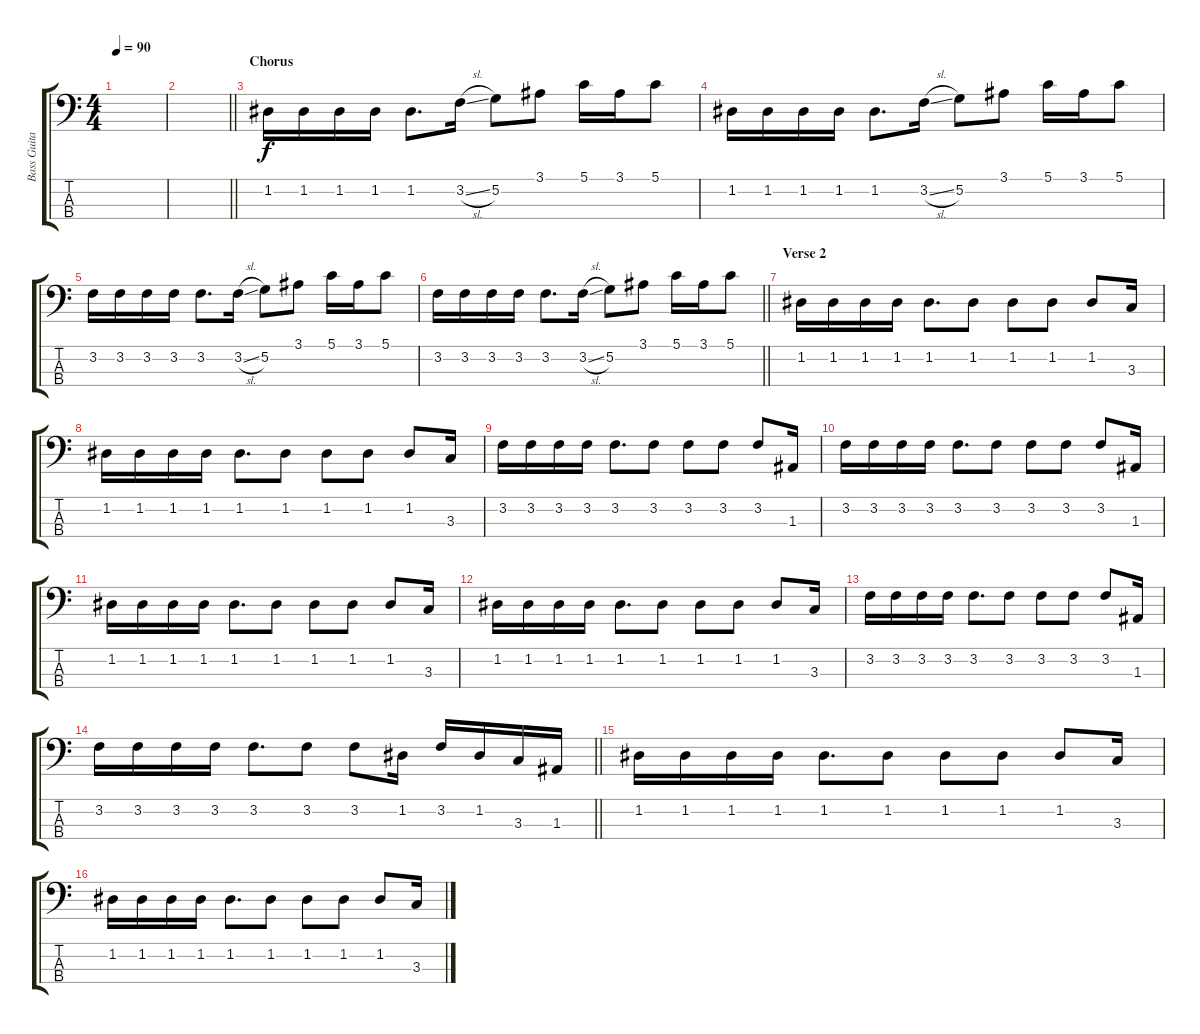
\track ("Bass Guitar" "Bass Guita") {instrument electricbassfinger}
\staff {score tabs}
\tuning (G2 D2 A1 E1) {hide}
\ts (4 4)
\tempo 90
\clef f4
\ks c
|
\barLineRight lightlight
|
\section ("" "Chorus")
1.2.16 1.2.16 1.2.16 1.2.16 1.2.8{d} 3.2{sl}.16 5.2.8 3.1.8 5.1.16 3.1.16 5.1.8 |
1.2.16 1.2.16 1.2.16 1.2.16 1.2.8{d} 3.2{sl}.16 5.2.8 3.1.8 5.1.16 3.1.16 5.1.8 |
3.2.16 3.2.16 3.2.16 3.2.16 3.2.8{d} 3.2{sl}.16 5.2.8 3.1.8 5.1.16 3.1.16 5.1.8 |
\barLineRight lightlight
3.2.16 3.2.16 3.2.16 3.2.16 3.2.8{d} 3.2{sl}.16 5.2.8 3.1.8 5.1.16 3.1.16 5.1.8 |
\section ("" "Verse 2")
1.2.16 1.2.16 1.2.16 1.2.16 1.2.8{d} 1.2.8 1.2.8 1.2.8 1.2.8 3.3.16 |
1.2.16 1.2.16 1.2.16 1.2.16 1.2.8{d} 1.2.8 1.2.8 1.2.8 1.2.8 3.3.16 |
3.2.16 3.2.16 3.2.16 3.2.16 3.2.8{d} 3.2.8 3.2.8 3.2.8 3.2.8 1.3.16 |
3.2.16 3.2.16 3.2.16 3.2.16 3.2.8{d} 3.2.8 3.2.8 3.2.8 3.2.8 1.3.16 |
1.2.16 1.2.16 1.2.16 1.2.16 1.2.8{d} 1.2.8 1.2.8 1.2.8 1.2.8 3.3.16 |
1.2.16 1.2.16 1.2.16 1.2.16 1.2.8{d} 1.2.8 1.2.8 1.2.8 1.2.8 3.3.16 |
3.2.16 3.2.16 3.2.16 3.2.16 3.2.8{d} 3.2.8 3.2.8 3.2.8 3.2.8 1.3.16 |
\barLineRight lightlight
3.2.16 3.2.16 3.2.16 3.2.16 3.2.8{d} 3.2.8 3.2.8 1.2.16 3.2.16 1.2.16 3.3.16 1.3.16 |
1.2.16 1.2.16 1.2.16 1.2.16 1.2.8{d} 1.2.8 1.2.8 1.2.8 1.2.8 3.3.16 |
1.2.16 1.2.16 1.2.16 1.2.16 1.2.8{d} 1.2.8 1.2.8 1.2.8 1.2.8 3.3.16
